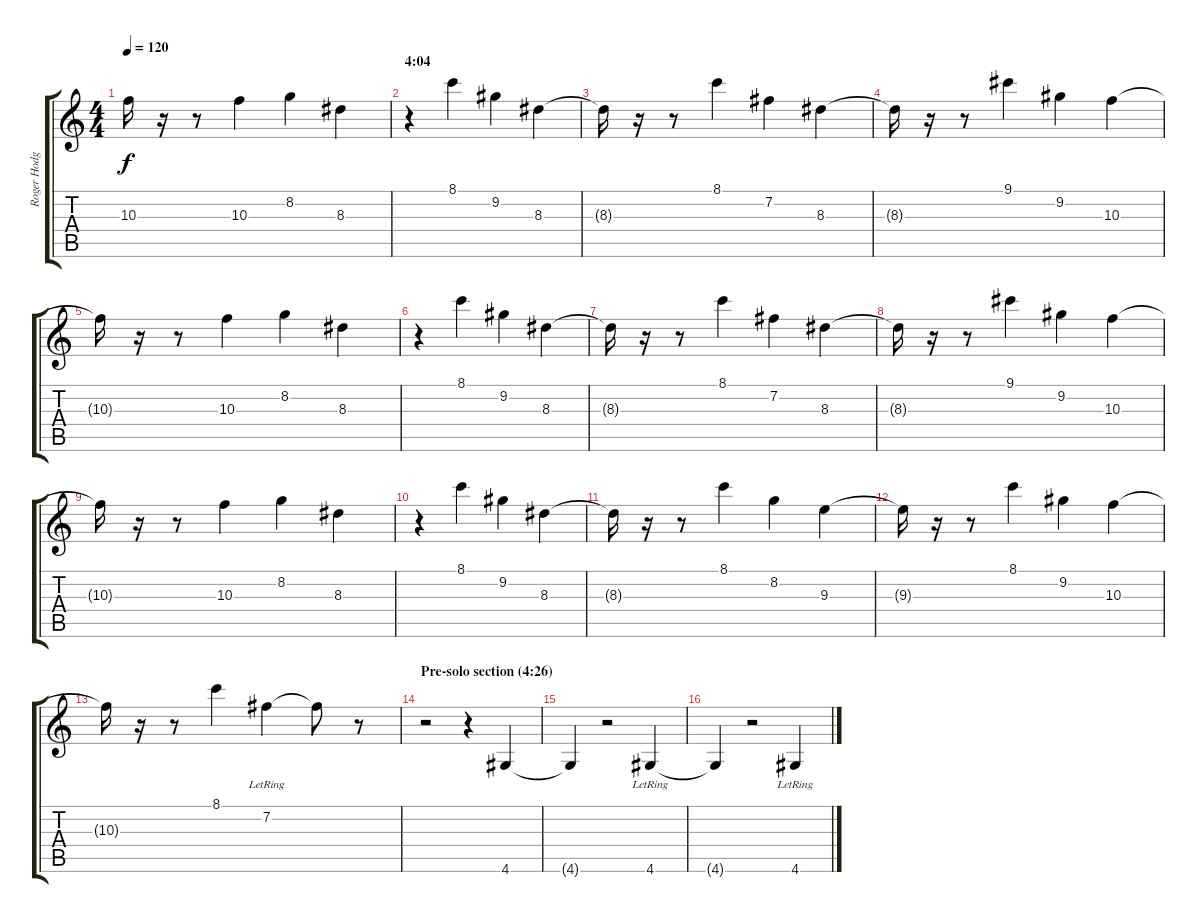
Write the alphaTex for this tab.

\track ("Roger Hodgson (guitar)" "Roger Hodg") {instrument overdrivenguitar}
\staff {score tabs}
\tuning (E4 B3 G3 D3 A2 E2) {hide}
\ts (4 4)
\tempo 120
\clef g2
\ks c
10.3{t}.16{dy f} r.16 r.8 10.3.4 8.2.4 8.3.4 |
\section ("" "4:04")
r.4 8.1.4 9.2.4 8.3.4 |
8.3{t}.16 r.16 r.8 8.1.4 7.2.4 8.3.4 |
8.3{t}.16 r.16 r.8 9.1.4 9.2.4 10.3.4 |
10.3{t}.16 r.16 r.8 10.3.4 8.2.4 8.3.4 |
r.4 8.1.4 9.2.4 8.3.4 |
8.3{t}.16 r.16 r.8 8.1.4 7.2.4 8.3.4 |
8.3{t}.16 r.16 r.8 9.1.4 9.2.4 10.3.4 |
10.3{t}.16 r.16 r.8 10.3.4 8.2.4 8.3.4 |
r.4 8.1.4 9.2.4 8.3.4 |
8.3{t}.16 r.16 r.8 8.1.4 8.2.4 9.3.4 |
9.3{t}.16 r.16 r.8 8.1.4 9.2.4 10.3.4 |
10.3{t}.16 r.16 r.8 8.1.4 7.2{lr}.4 7.2{t}.8 r.8 |
\section ("" "Pre-solo section (4:26)")
r.2{instrument overdrivenguitar} r.4 4.6.4 |
4.6{t}.4 r.2 4.6{lr}.4 |
4.6{t}.4 r.2 4.6{lr}.4
